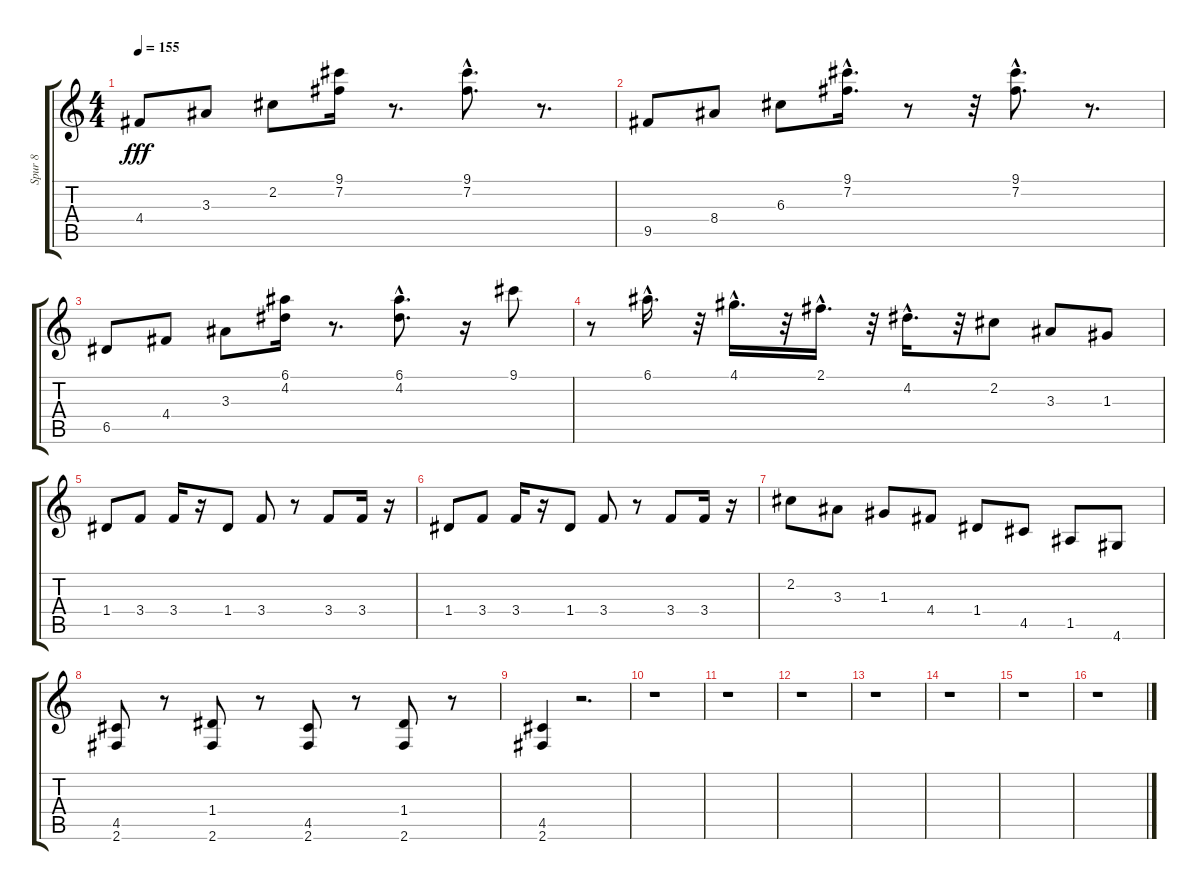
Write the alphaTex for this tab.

\track ("Spur 8" "Spur 8") {instrument overdrivenguitar}
\staff {score tabs}
\tuning (E4 B3 G3 D3 A2 E2) {hide}
\ts (4 4)
\tempo 155
\clef g2
\ks c
4.4.8{dy fff} 3.3.8 2.2.8 (9.1 7.2).16 r.8{d} (9.1{hac} 7.2{hac}).8{d} r.8{d} |
9.5.8 8.4.8 6.3.8 (9.1{hac} 7.2).16{d} r.8 r.32 (9.1{hac} 7.2{hac}).8{d} r.8{d} |
6.5.8 4.4.8 3.3.8 (6.1 4.2).16 r.8{d} (6.1{hac} 4.2{hac}).8{d} r.16 9.1.8 |
r.8 6.1{hac}.16{d} r.32 4.1{hac}.16{d} r.32 2.1{hac}.16{d} r.32 4.2{hac}.16{d} r.32 2.2.8 3.3.8 1.3.8 |
1.4.8 3.4.8 3.4.16 r.16 1.4.8 3.4.8 r.8 3.4.8 3.4.16 r.16 |
1.4.8 3.4.8 3.4.16 r.16 1.4.8 3.4.8 r.8 3.4.8 3.4.16 r.16 |
2.2.8 3.3.8 1.3.8 4.4.8 1.4.8 4.5.8 1.5.8 4.6.8 |
(4.5 2.6).8 r.8 (1.4 2.6).8 r.8 (4.5 2.6).8 r.8 (1.4 2.6).8 r.8 |
(4.5 2.6).4 r.2{d} |
r.1 |
r.1 |
r.1 |
r.1 |
r.1 |
r.1 |
r.1
